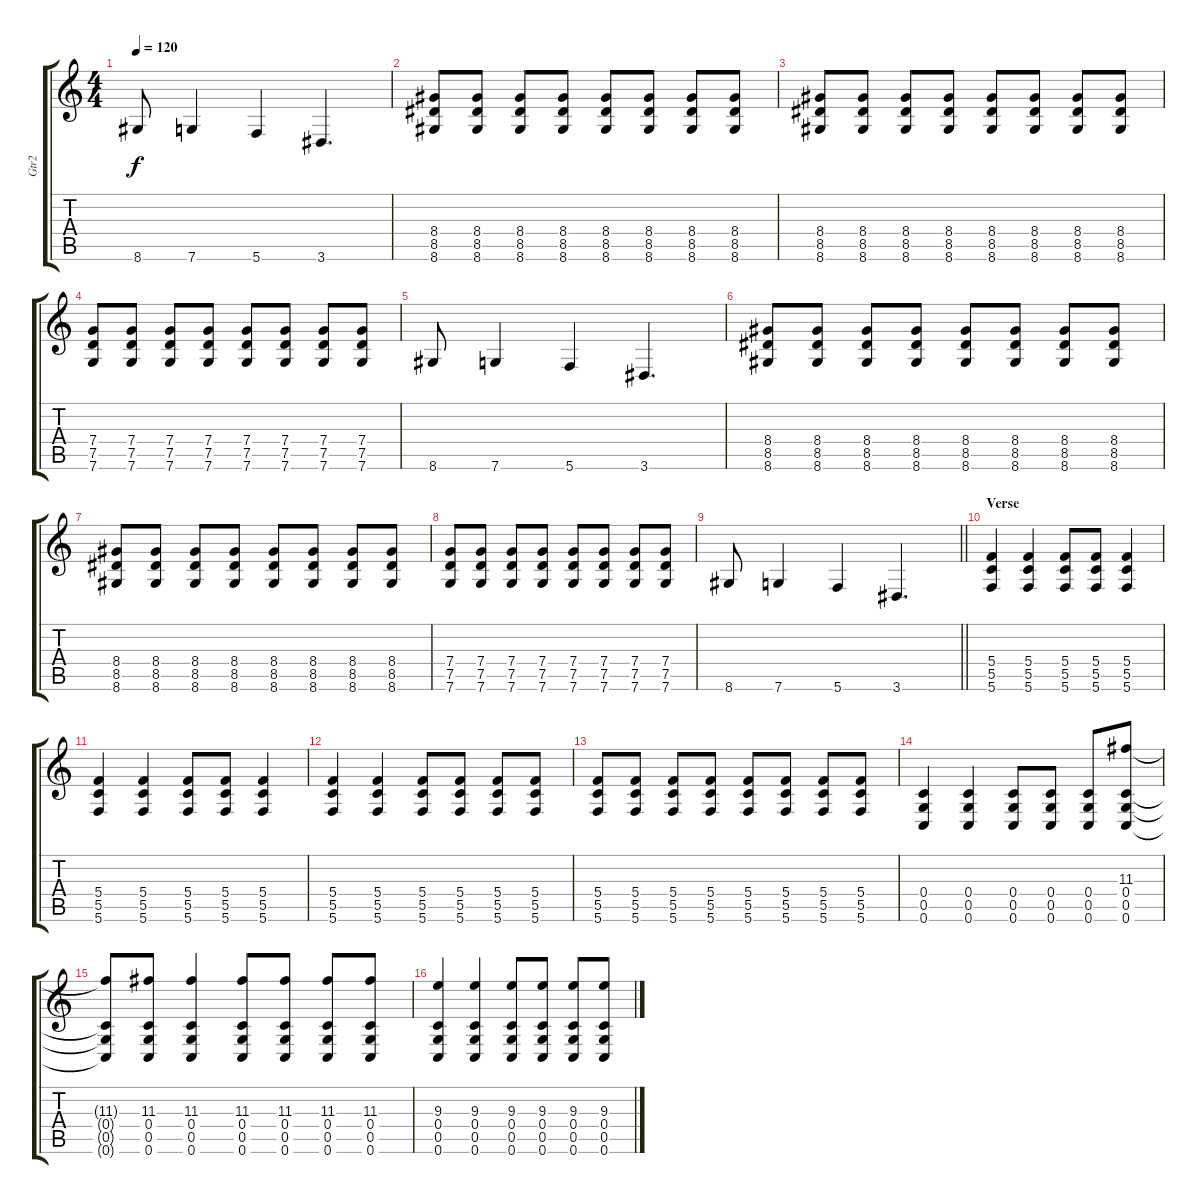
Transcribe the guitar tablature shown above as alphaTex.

\track ("Gtr2" "Gtr2") {instrument distortionguitar}
\staff {score tabs}
\tuning (E4 C4 G3 C3 G2 C2) {hide}
\ts (4 4)
\tempo 120
\clef g2
\ks c
8.6.8{dy f} 7.6.4 5.6.4 3.6.4{d} |
(8.4 8.5 8.6).8 (8.4 8.5 8.6).8 (8.4 8.5 8.6).8 (8.4 8.5 8.6).8 (8.4 8.5 8.6).8 (8.4 8.5 8.6).8 (8.4 8.5 8.6).8 (8.4 8.5 8.6).8 |
(8.4 8.5 8.6).8 (8.4 8.5 8.6).8 (8.4 8.5 8.6).8 (8.4 8.5 8.6).8 (8.4 8.5 8.6).8 (8.4 8.5 8.6).8 (8.4 8.5 8.6).8 (8.4 8.5 8.6).8 |
(7.4 7.5 7.6).8 (7.4 7.5 7.6).8 (7.4 7.5 7.6).8 (7.4 7.5 7.6).8 (7.4 7.5 7.6).8 (7.4 7.5 7.6).8 (7.4 7.5 7.6).8 (7.4 7.5 7.6).8 |
8.6.8 7.6.4 5.6.4 3.6.4{d} |
(8.4 8.5 8.6).8 (8.4 8.5 8.6).8 (8.4 8.5 8.6).8 (8.4 8.5 8.6).8 (8.4 8.5 8.6).8 (8.4 8.5 8.6).8 (8.4 8.5 8.6).8 (8.4 8.5 8.6).8 |
(8.4 8.5 8.6).8 (8.4 8.5 8.6).8 (8.4 8.5 8.6).8 (8.4 8.5 8.6).8 (8.4 8.5 8.6).8 (8.4 8.5 8.6).8 (8.4 8.5 8.6).8 (8.4 8.5 8.6).8 |
(7.4 7.5 7.6).8 (7.4 7.5 7.6).8 (7.4 7.5 7.6).8 (7.4 7.5 7.6).8 (7.4 7.5 7.6).8 (7.4 7.5 7.6).8 (7.4 7.5 7.6).8 (7.4 7.5 7.6).8 |
\barLineRight lightlight
8.6.8 7.6.4 5.6.4 3.6.4{d} |
\section ("" "Verse")
(5.4 5.5 5.6).4 (5.4 5.5 5.6).4 (5.4 5.5 5.6).8 (5.4 5.5 5.6).8 (5.4 5.5 5.6).4 |
(5.4 5.5 5.6).4 (5.4 5.5 5.6).4 (5.4 5.5 5.6).8 (5.4 5.5 5.6).8 (5.4 5.5 5.6).4 |
(5.4 5.5 5.6).4 (5.4 5.5 5.6).4 (5.4 5.5 5.6).8 (5.4 5.5 5.6).8 (5.4 5.5 5.6).8 (5.4 5.5 5.6).8 |
(5.4 5.5 5.6).8 (5.4 5.5 5.6).8 (5.4 5.5 5.6).8 (5.4 5.5 5.6).8 (5.4 5.5 5.6).8 (5.4 5.5 5.6).8 (5.4 5.5 5.6).8 (5.4 5.5 5.6).8 |
(0.4 0.5 0.6).4 (0.4 0.5 0.6).4 (0.4 0.5 0.6).8 (0.4 0.5 0.6).8 (0.4 0.5 0.6).8 (11.3 0.4 0.5 0.6).8 |
(11.3{t} 0.4{t} 0.5{t} 0.6{t}).8 (11.3 0.4 0.5 0.6).8 (11.3 0.4 0.5 0.6).4 (11.3 0.4 0.5 0.6).8 (11.3 0.4 0.5 0.6).8 (11.3 0.4 0.5 0.6).8 (11.3 0.4 0.5 0.6).8 |
(9.3 0.4 0.5 0.6).4 (9.3 0.4 0.5 0.6).4 (9.3 0.4 0.5 0.6).8 (9.3 0.4 0.5 0.6).8 (9.3 0.4 0.5 0.6).8 (9.3 0.4 0.5 0.6).8
